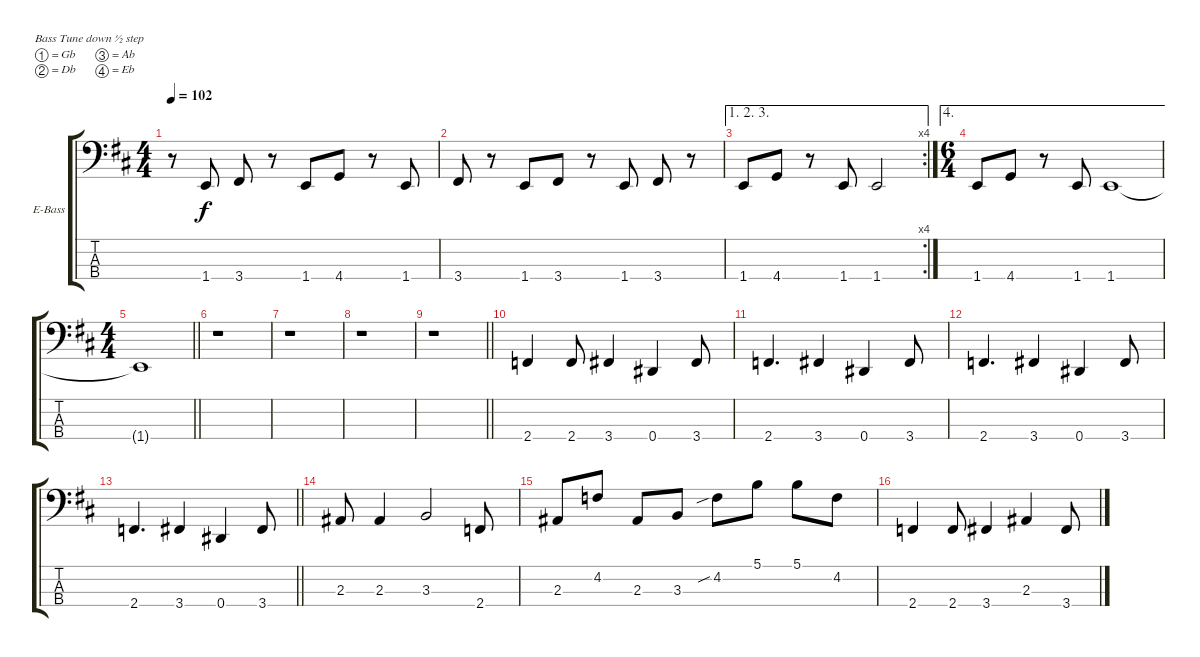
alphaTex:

\bracketExtendMode groupsimilarinstruments
\firstSystemTrackNameOrientation horizontal
\otherSystemsTrackNameOrientation horizontal
\track ("Rex" "E-Bass") {instrument electricbassfinger}
\staff {score tabs}
\tuning (Gb2 Db2 Ab1 Eb1)
\ts (4 4)
\tempo 102
\clef f4
\ks d
r.8{dy f} 1.4.8 3.4.8 r.8 1.4.8 4.4.8 r.8 1.4.8 |
3.4.8 r.8 1.4.8 3.4.8 r.8 1.4.8 3.4.8 r.8 |
\ae (1 2 3)
\rc 4
1.4.8 4.4.8 r.8 1.4.8 1.4.2 |
\ae 4
\ts (6 4)
1.4.8 4.4.8 r.8 1.4.8 1.4.1 |
\ts (4 4)
\barLineRight lightlight
1.4{t}.1 |
r.1 |
r.1 |
r.1 |
\barLineRight lightlight
r.1 |
2.4.4 2.4.8 3.4.4 0.4.4 3.4.8 |
2.4.4{d} 3.4.4 0.4.4 3.4.8 |
2.4.4{d} 3.4.4 0.4.4 3.4.8 |
\barLineRight lightlight
2.4.4{d} 3.4.4 0.4.4 3.4.8 |
2.3.8 2.3.4 3.3.2 2.4.8 |
2.3.8 4.2.8 2.3.8 3.3.8 4.2{sib}.8 5.1.8 5.1.8 4.2.8 |
2.4.4 2.4.8 3.4.4 2.3.4 3.4.8
